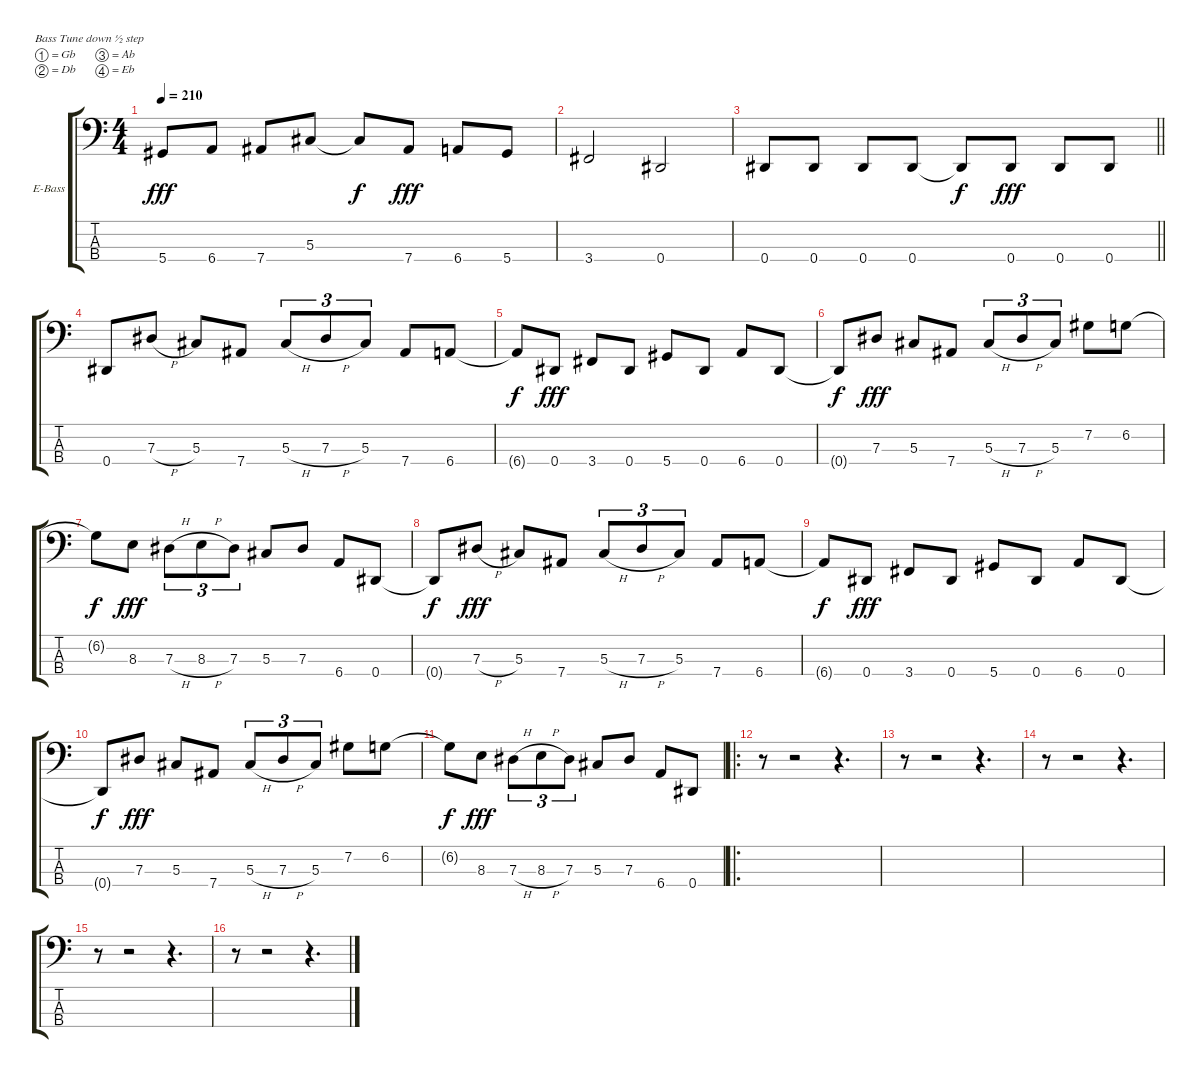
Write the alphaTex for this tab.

\bracketExtendMode groupsimilarinstruments
\firstSystemTrackNameOrientation horizontal
\otherSystemsTrackNameOrientation horizontal
\track ("Arif Mirabdolbaghi" "E-Bass") {instrument electricbassfinger}
\staff {score tabs}
\tuning (Gb2 Db2 Ab1 Eb1)
\ts (4 4)
\tempo 210
\clef f4
\ks c
5.4.8{dy fff} 6.4.8 7.4.8 5.3.8 5.3{t}.8{dy f} 7.4.8{dy fff} 6.4.8 5.4.8 |
3.4.2 0.4.2 |
\barLineRight lightlight
0.4.8 0.4.8 0.4.8 0.4.8 0.4{t}.8{dy f} 0.4.8{dy fff} 0.4.8 0.4.8 |
0.4.8 7.3{h}.8 5.3.8 7.4.8 5.3{h}.8{tu (3 2)} 7.3{h}.8{tu (3 2)} 5.3.8{tu (3 2)} 7.4.8 6.4.8 |
6.4{t}.8{dy f} 0.4.8{dy fff} 3.4.8 0.4.8 5.4.8 0.4.8 6.4.8 0.4.8 |
0.4{t}.8{dy f} 7.3.8{dy fff} 5.3.8 7.4.8 5.3{h}.8{tu (3 2)} 7.3{h}.8{tu (3 2)} 5.3.8{tu (3 2)} 7.2.8 6.2.8 |
6.2{t}.8{dy f} 8.3.8{dy fff} 7.3{h}.8{tu (3 2)} 8.3{h}.8{tu (3 2)} 7.3.8{tu (3 2)} 5.3.8 7.3.8 6.4.8 0.4.8 |
0.4{t}.8{dy f} 7.3{h}.8{dy fff} 5.3.8 7.4.8 5.3{h}.8{tu (3 2)} 7.3{h}.8{tu (3 2)} 5.3.8{tu (3 2)} 7.4.8 6.4.8 |
6.4{t}.8{dy f} 0.4.8{dy fff} 3.4.8 0.4.8 5.4.8 0.4.8 6.4.8 0.4.8 |
0.4{t}.8{dy f} 7.3.8{dy fff} 5.3.8 7.4.8 5.3{h}.8{tu (3 2)} 7.3{h}.8{tu (3 2)} 5.3.8{tu (3 2)} 7.2.8 6.2.8 |
6.2{t}.8{dy f} 8.3.8{dy fff} 7.3{h}.8{tu (3 2)} 8.3{h}.8{tu (3 2)} 7.3.8{tu (3 2)} 5.3.8 7.3.8 6.4.8 0.4.8 |
\ro
r.8 r.2 r.4{d} |
r.8 r.2 r.4{d} |
r.8 r.2 r.4{d} |
r.8 r.2 r.4{d} |
r.8 r.2 r.4{d}
